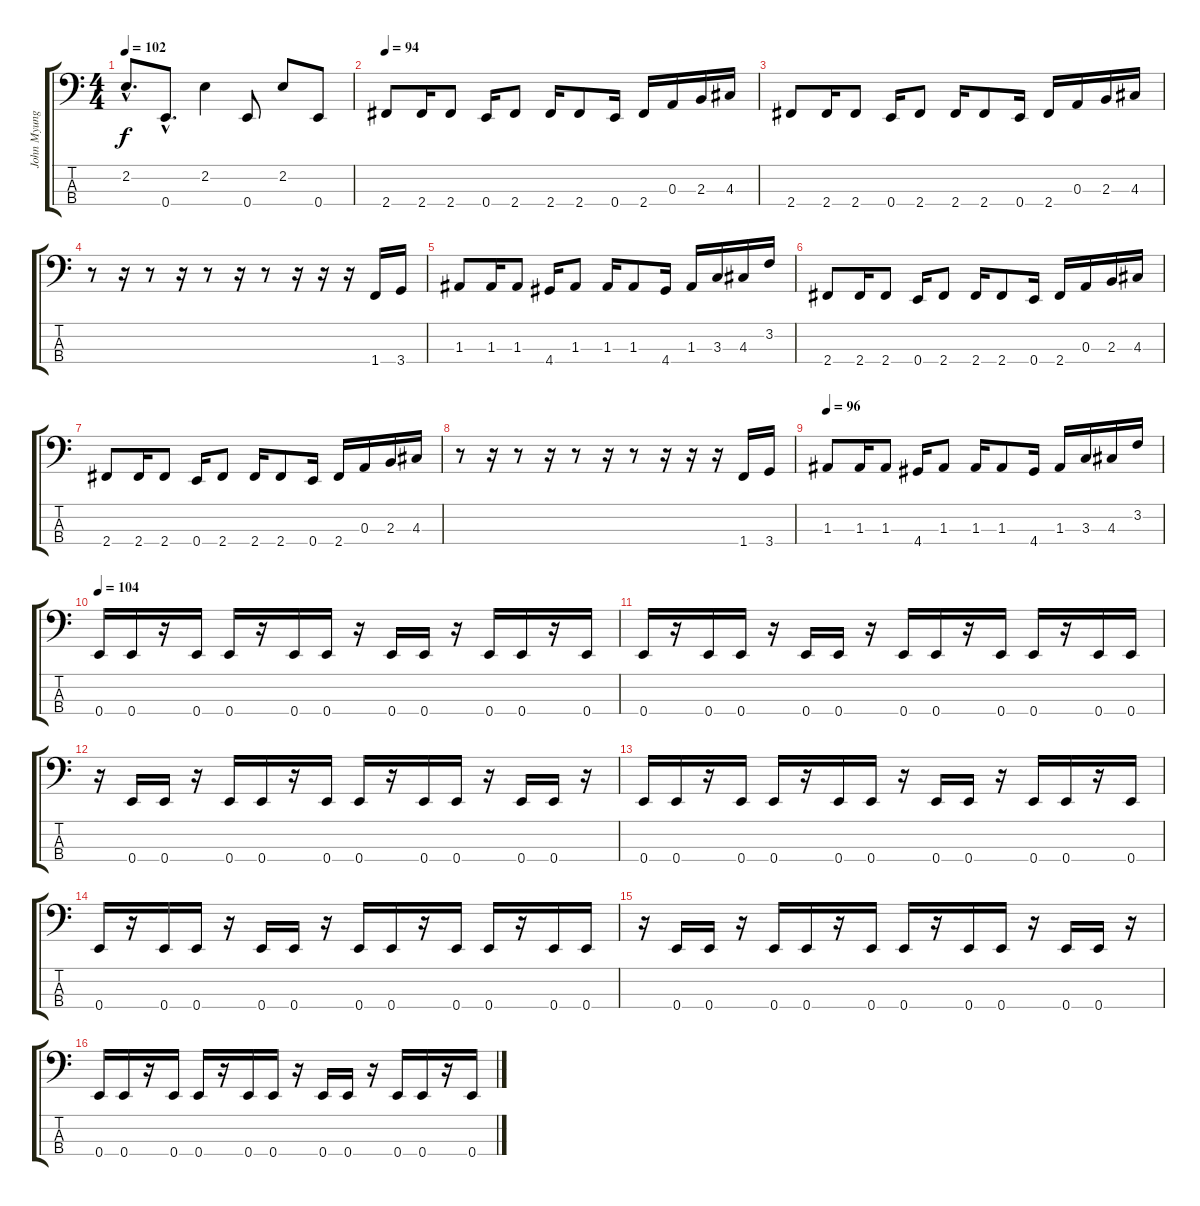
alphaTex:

\track ("John Myung" "John Myung") {instrument electricbassfinger}
\staff {score tabs}
\tuning (G2 D2 A1 E1) {hide}
\ts (4 4)
\tempo 102
\clef f4
\ks c
2.2{hac}.8{d dy f} 0.4{hac}.8{d} 2.2.4 0.4.8 2.2.8 0.4.8 |
\tempo 94
2.4.8 2.4.16 2.4.8 0.4.16 2.4.8 2.4.16 2.4.8 0.4.16 2.4.16 0.3.16 2.3.16 4.3.16 |
2.4.8 2.4.16 2.4.8 0.4.16 2.4.8 2.4.16 2.4.8 0.4.16 2.4.16 0.3.16 2.3.16 4.3.16 |
r.8 r.16 r.8 r.16 r.8 r.16 r.8 r.16 r.16 r.16 1.4.16 3.4.16 |
1.3.8 1.3.16 1.3.8 4.4.16 1.3.8 1.3.16 1.3.8 4.4.16 1.3.16 3.3.16 4.3.16 3.2.16 |
2.4.8 2.4.16 2.4.8 0.4.16 2.4.8 2.4.16 2.4.8 0.4.16 2.4.16 0.3.16 2.3.16 4.3.16 |
2.4.8 2.4.16 2.4.8 0.4.16 2.4.8 2.4.16 2.4.8 0.4.16 2.4.16 0.3.16 2.3.16 4.3.16 |
r.8 r.16 r.8 r.16 r.8 r.16 r.8 r.16 r.16 r.16 1.4.16 3.4.16 |
\tempo 96
1.3.8 1.3.16 1.3.8 4.4.16 1.3.8 1.3.16 1.3.8 4.4.16 1.3.16 3.3.16 4.3.16 3.2.16 |
\tempo 104
0.4.16 0.4.16 r.16 0.4.16 0.4.16 r.16 0.4.16 0.4.16 r.16 0.4.16 0.4.16 r.16 0.4.16 0.4.16 r.16 0.4.16 |
0.4.16 r.16 0.4.16 0.4.16 r.16 0.4.16 0.4.16 r.16 0.4.16 0.4.16 r.16 0.4.16 0.4.16 r.16 0.4.16 0.4.16 |
r.16 0.4.16 0.4.16 r.16 0.4.16 0.4.16 r.16 0.4.16 0.4.16 r.16 0.4.16 0.4.16 r.16 0.4.16 0.4.16 r.16 |
0.4.16 0.4.16 r.16 0.4.16 0.4.16 r.16 0.4.16 0.4.16 r.16 0.4.16 0.4.16 r.16 0.4.16 0.4.16 r.16 0.4.16 |
0.4.16 r.16 0.4.16 0.4.16 r.16 0.4.16 0.4.16 r.16 0.4.16 0.4.16 r.16 0.4.16 0.4.16 r.16 0.4.16 0.4.16 |
r.16 0.4.16 0.4.16 r.16 0.4.16 0.4.16 r.16 0.4.16 0.4.16 r.16 0.4.16 0.4.16 r.16 0.4.16 0.4.16 r.16 |
0.4.16 0.4.16 r.16 0.4.16 0.4.16 r.16 0.4.16 0.4.16 r.16 0.4.16 0.4.16 r.16 0.4.16 0.4.16 r.16 0.4.16
